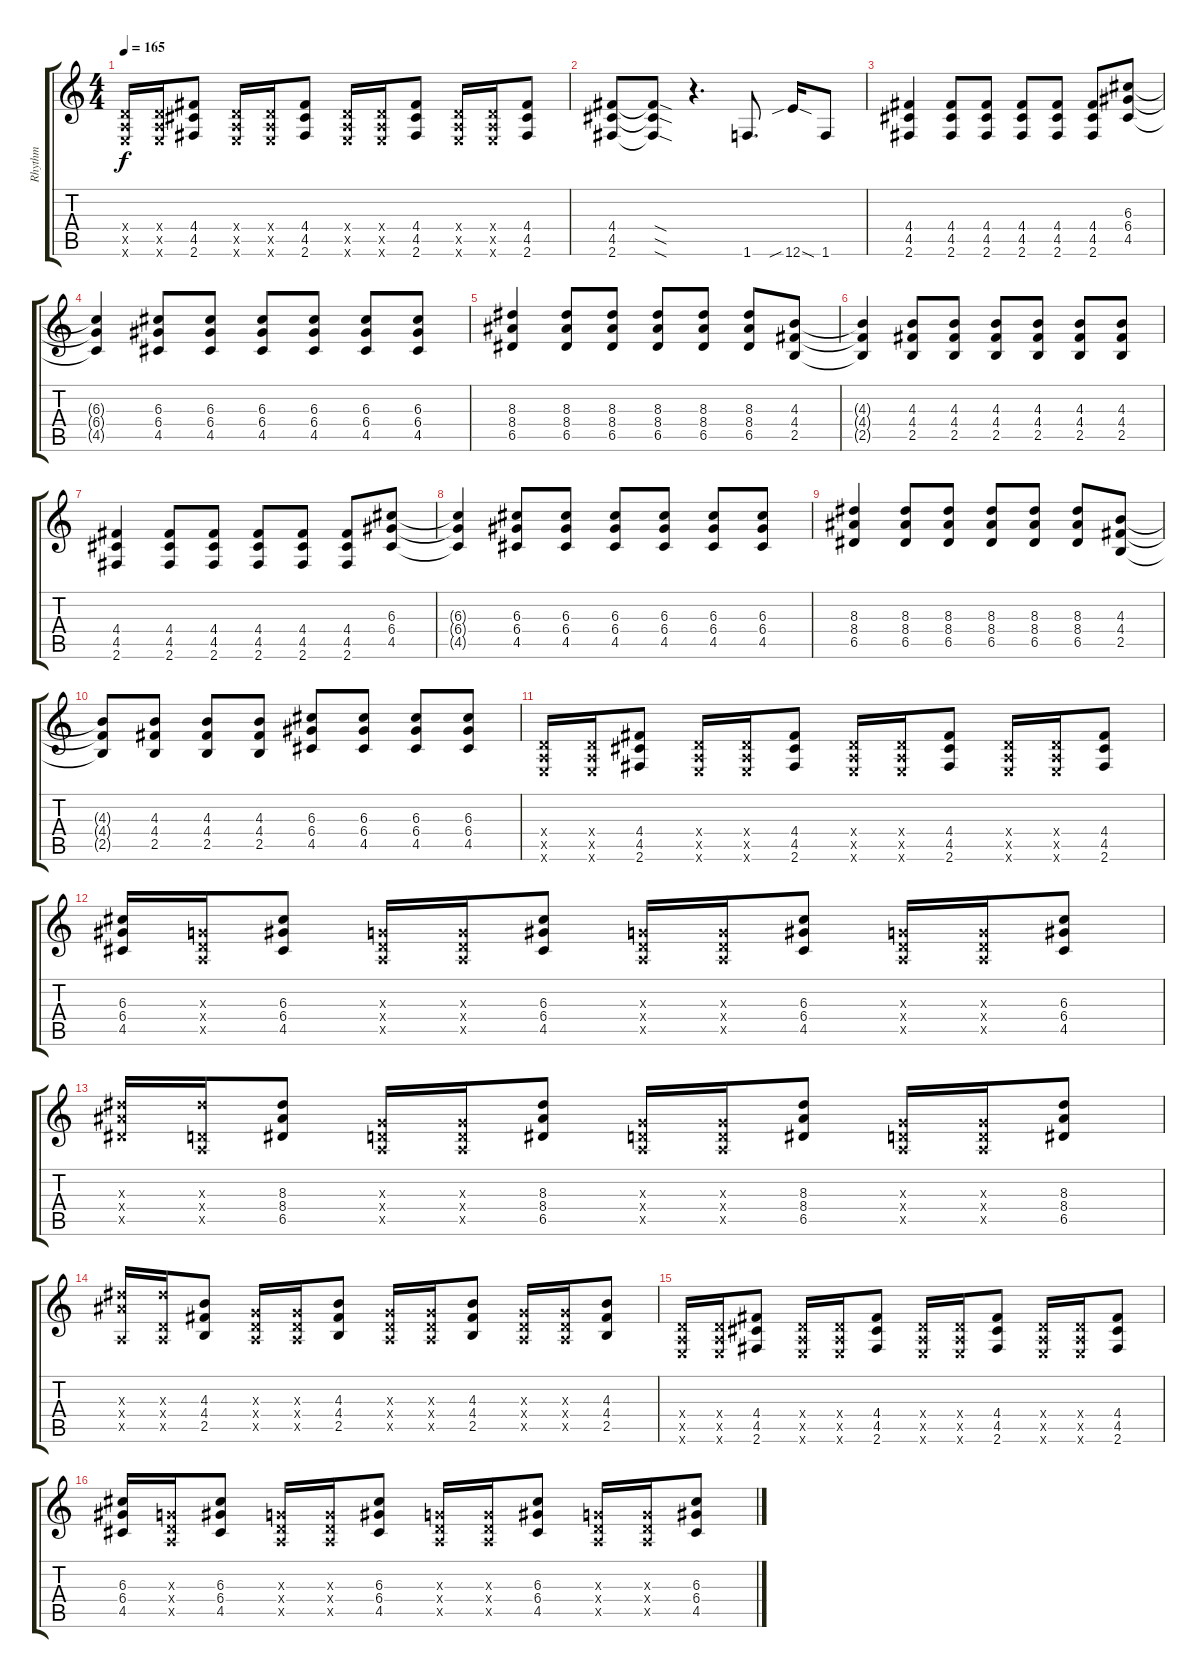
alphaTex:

\track ("Rhythm" "Rhythm") {instrument overdrivenguitar}
\staff {score tabs}
\tuning (E4 B3 G3 D3 A2 E2) {hide}
\ts (4 4)
\tempo 165
\clef g2
\ks c
(0.4{x} 0.5{x} 0.6{x}).16{dy f} (0.4{x} 0.5{x} 0.6{x}).16 (4.4 4.5 2.6).8 (0.4{x} 0.5{x} 0.6{x}).16 (0.4{x} 0.5{x} 0.6{x}).16 (4.4 4.5 2.6).8 (0.4{x} 0.5{x} 0.6{x}).16 (0.4{x} 0.5{x} 0.6{x}).16 (4.4 4.5 2.6).8 (0.4{x} 0.5{x} 0.6{x}).16 (0.4{x} 0.5{x} 0.6{x}).16 (4.4 4.5 2.6).8 |
(4.4 4.5 2.6).8 (4.4{sod t} 4.5{sod t} 2.6{sod t}).8 r.4{d} 1.6.8{d} 12.6{sib sod}.16 1.6.8 |
(4.4 4.5 2.6).4 (4.4 4.5 2.6).8 (4.4 4.5 2.6).8 (4.4 4.5 2.6).8 (4.4 4.5 2.6).8 (4.4 4.5 2.6).8 (6.3 6.4 4.5).8 |
(6.3{t} 6.4{t} 4.5{t}).4 (6.3 6.4 4.5).8 (6.3 6.4 4.5).8 (6.3 6.4 4.5).8 (6.3 6.4 4.5).8 (6.3 6.4 4.5).8 (6.3 6.4 4.5).8 |
(8.3 8.4 6.5).4 (8.3 8.4 6.5).8 (8.3 8.4 6.5).8 (8.3 8.4 6.5).8 (8.3 8.4 6.5).8 (8.3 8.4 6.5).8 (4.3 4.4 2.5).8 |
(4.3{t} 4.4{t} 2.5{t}).4 (4.3 4.4 2.5).8 (4.3 4.4 2.5).8 (4.3 4.4 2.5).8 (4.3 4.4 2.5).8 (4.3 4.4 2.5).8 (4.3 4.4 2.5).8 |
(4.4 4.5 2.6).4 (4.4 4.5 2.6).8 (4.4 4.5 2.6).8 (4.4 4.5 2.6).8 (4.4 4.5 2.6).8 (4.4 4.5 2.6).8 (6.3 6.4 4.5).8 |
(6.3{t} 6.4{t} 4.5{t}).4 (6.3 6.4 4.5).8 (6.3 6.4 4.5).8 (6.3 6.4 4.5).8 (6.3 6.4 4.5).8 (6.3 6.4 4.5).8 (6.3 6.4 4.5).8 |
(8.3 8.4 6.5).4 (8.3 8.4 6.5).8 (8.3 8.4 6.5).8 (8.3 8.4 6.5).8 (8.3 8.4 6.5).8 (8.3 8.4 6.5).8 (4.3 4.4 2.5).8 |
(4.3{t} 4.4{t} 2.5{t}).8 (4.3 4.4 2.5).8 (4.3 4.4 2.5).8 (4.3 4.4 2.5).8 (6.3 6.4 4.5).8 (6.3 6.4 4.5).8 (6.3 6.4 4.5).8 (6.3 6.4 4.5).8 |
(0.4{x} 0.5{x} 0.6{x}).16 (0.4{x} 0.5{x} 0.6{x}).16 (4.4 4.5 2.6).8 (0.4{x} 0.5{x} 0.6{x}).16 (0.4{x} 0.5{x} 0.6{x}).16 (4.4 4.5 2.6).8 (0.4{x} 0.5{x} 0.6{x}).16 (0.4{x} 0.5{x} 0.6{x}).16 (4.4 4.5 2.6).8 (0.4{x} 0.5{x} 0.6{x}).16 (0.4{x} 0.5{x} 0.6{x}).16 (4.4 4.5 2.6).8 |
(6.3 6.4 4.5).16 (0.3{x} 0.4{x} 0.5{x}).16 (6.3 6.4 4.5).8 (0.3{x} 0.4{x} 0.5{x}).16 (0.3{x} 0.4{x} 0.5{x}).16 (6.3 6.4 4.5).8 (0.3{x} 0.4{x} 0.5{x}).16 (0.3{x} 0.4{x} 0.5{x}).16 (6.3 6.4 4.5).8 (0.3{x} 0.4{x} 0.5{x}).16 (0.3{x} 0.4{x} 0.5{x}).16 (6.3 6.4 4.5).8 |
(8.3{x} 8.4{x} 6.5{x}).16 (8.3{x} 0.4{x} 0.5{x}).16 (8.3 8.4 6.5).8 (0.3{x} 0.4{x} 0.5{x}).16 (0.3{x} 0.4{x} 0.5{x}).16 (8.3 8.4 6.5).8 (0.3{x} 0.4{x} 0.5{x}).16 (0.3{x} 0.4{x} 0.5{x}).16 (8.3 8.4 6.5).8 (0.3{x} 0.4{x} 0.5{x}).16 (0.3{x} 0.4{x} 0.5{x}).16 (8.3 8.4 6.5).8 |
(8.3{x} 8.4{x} 0.5{x}).16 (8.3{x} 0.4{x} 0.5{x}).16 (4.3 4.4 2.5).8 (0.3{x} 0.4{x} 0.5{x}).16 (0.3{x} 0.4{x} 0.5{x}).16 (4.3 4.4 2.5).8 (0.3{x} 0.4{x} 0.5{x}).16 (0.3{x} 0.4{x} 0.5{x}).16 (4.3 4.4 2.5).8 (0.3{x} 0.4{x} 0.5{x}).16 (0.3{x} 0.4{x} 0.5{x}).16 (4.3 4.4 2.5).8 |
(0.4{x} 0.5{x} 0.6{x}).16 (0.4{x} 0.5{x} 0.6{x}).16 (4.4 4.5 2.6).8 (0.4{x} 0.5{x} 0.6{x}).16 (0.4{x} 0.5{x} 0.6{x}).16 (4.4 4.5 2.6).8 (0.4{x} 0.5{x} 0.6{x}).16 (0.4{x} 0.5{x} 0.6{x}).16 (4.4 4.5 2.6).8 (0.4{x} 0.5{x} 0.6{x}).16 (0.4{x} 0.5{x} 0.6{x}).16 (4.4 4.5 2.6).8 |
(6.3 6.4 4.5).16 (0.3{x} 0.4{x} 0.5{x}).16 (6.3 6.4 4.5).8 (0.3{x} 0.4{x} 0.5{x}).16 (0.3{x} 0.4{x} 0.5{x}).16 (6.3 6.4 4.5).8 (0.3{x} 0.4{x} 0.5{x}).16 (0.3{x} 0.4{x} 0.5{x}).16 (6.3 6.4 4.5).8 (0.3{x} 0.4{x} 0.5{x}).16 (0.3{x} 0.4{x} 0.5{x}).16 (6.3 6.4 4.5).8
